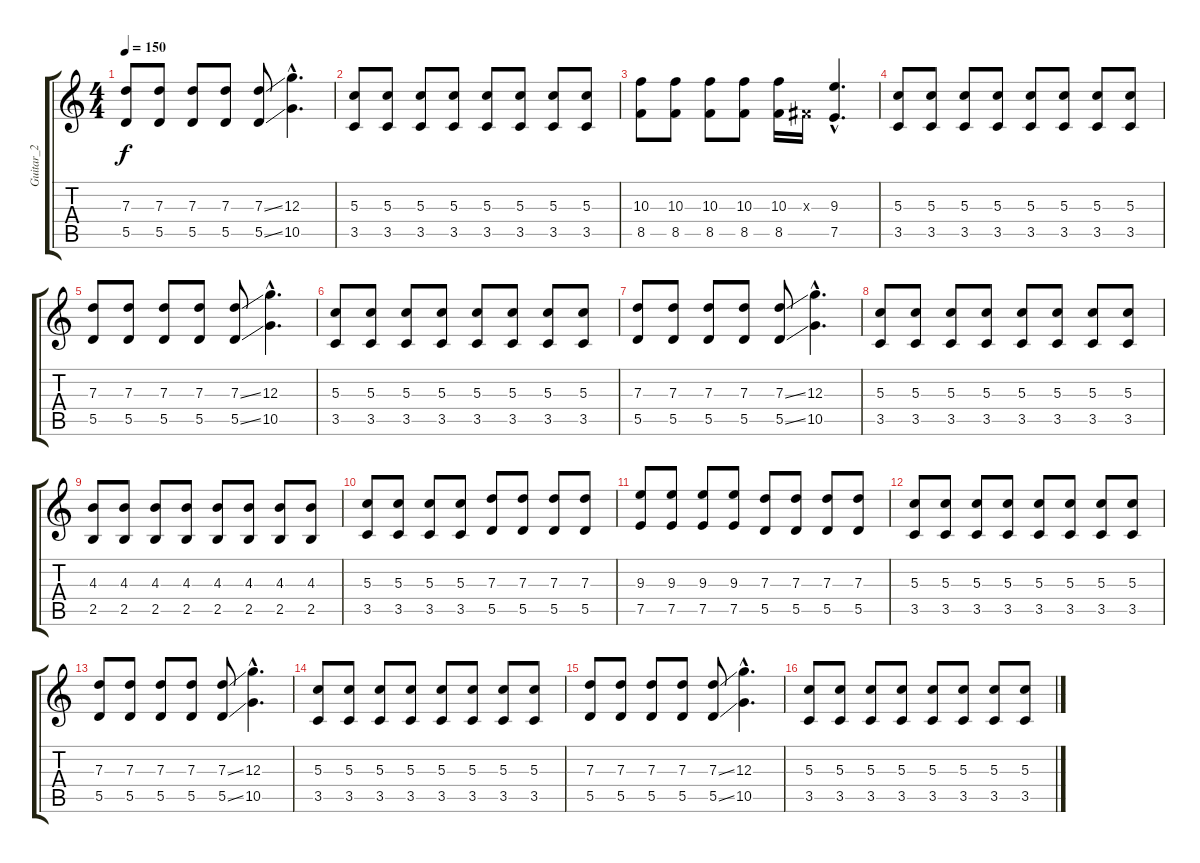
\track ("Guitar_2" "Guitar_2") {instrument distortionguitar}
\staff {score tabs}
\tuning (E4 B3 G3 D3 A2 E2) {hide}
\ts (4 4)
\tempo 150
\clef g2
\ks c
(7.3 5.5).8{dy f} (7.3 5.5).8 (7.3 5.5).8 (7.3 5.5).8 (7.3{ss} 5.5{ss}).8 (12.3{hac} 10.5{hac}).4{d} |
(5.3 3.5).8 (5.3 3.5).8 (5.3 3.5).8 (5.3 3.5).8 (5.3 3.5).8 (5.3 3.5).8 (5.3 3.5).8 (5.3 3.5).8 |
(10.3 8.5).8 (10.3 8.5).8 (10.3 8.5).8 (10.3 8.5).8 (10.3 8.5).16 -1.3{x}.16 (9.3{hac} 7.5{hac}).4{d} |
(5.3 3.5).8 (5.3 3.5).8 (5.3 3.5).8 (5.3 3.5).8 (5.3 3.5).8 (5.3 3.5).8 (5.3 3.5).8 (5.3 3.5).8 |
(7.3 5.5).8 (7.3 5.5).8 (7.3 5.5).8 (7.3 5.5).8 (7.3{ss} 5.5{ss}).8 (12.3{hac} 10.5{hac}).4{d} |
(5.3 3.5).8 (5.3 3.5).8 (5.3 3.5).8 (5.3 3.5).8 (5.3 3.5).8 (5.3 3.5).8 (5.3 3.5).8 (5.3 3.5).8 |
(7.3 5.5).8 (7.3 5.5).8 (7.3 5.5).8 (7.3 5.5).8 (7.3{ss} 5.5{ss}).8 (12.3{hac} 10.5{hac}).4{d} |
(5.3 3.5).8 (5.3 3.5).8 (5.3 3.5).8 (5.3 3.5).8 (5.3 3.5).8 (5.3 3.5).8 (5.3 3.5).8 (5.3 3.5).8 |
(4.3 2.5).8 (4.3 2.5).8 (4.3 2.5).8 (4.3 2.5).8 (4.3 2.5).8 (4.3 2.5).8 (4.3 2.5).8 (4.3 2.5).8 |
(5.3 3.5).8 (5.3 3.5).8 (5.3 3.5).8 (5.3 3.5).8 (7.3 5.5).8 (7.3 5.5).8 (7.3 5.5).8 (7.3 5.5).8 |
(9.3 7.5).8 (9.3 7.5).8 (9.3 7.5).8 (9.3 7.5).8 (7.3 5.5).8 (7.3 5.5).8 (7.3 5.5).8 (7.3 5.5).8 |
(5.3 3.5).8 (5.3 3.5).8 (5.3 3.5).8 (5.3 3.5).8 (5.3 3.5).8 (5.3 3.5).8 (5.3 3.5).8 (5.3 3.5).8 |
(7.3 5.5).8 (7.3 5.5).8 (7.3 5.5).8 (7.3 5.5).8 (7.3{ss} 5.5{ss}).8 (12.3{hac} 10.5{hac}).4{d} |
(5.3 3.5).8 (5.3 3.5).8 (5.3 3.5).8 (5.3 3.5).8 (5.3 3.5).8 (5.3 3.5).8 (5.3 3.5).8 (5.3 3.5).8 |
(7.3 5.5).8 (7.3 5.5).8 (7.3 5.5).8 (7.3 5.5).8 (7.3{ss} 5.5{ss}).8 (12.3{hac} 10.5{hac}).4{d} |
(5.3 3.5).8 (5.3 3.5).8 (5.3 3.5).8 (5.3 3.5).8 (5.3 3.5).8 (5.3 3.5).8 (5.3 3.5).8 (5.3 3.5).8
